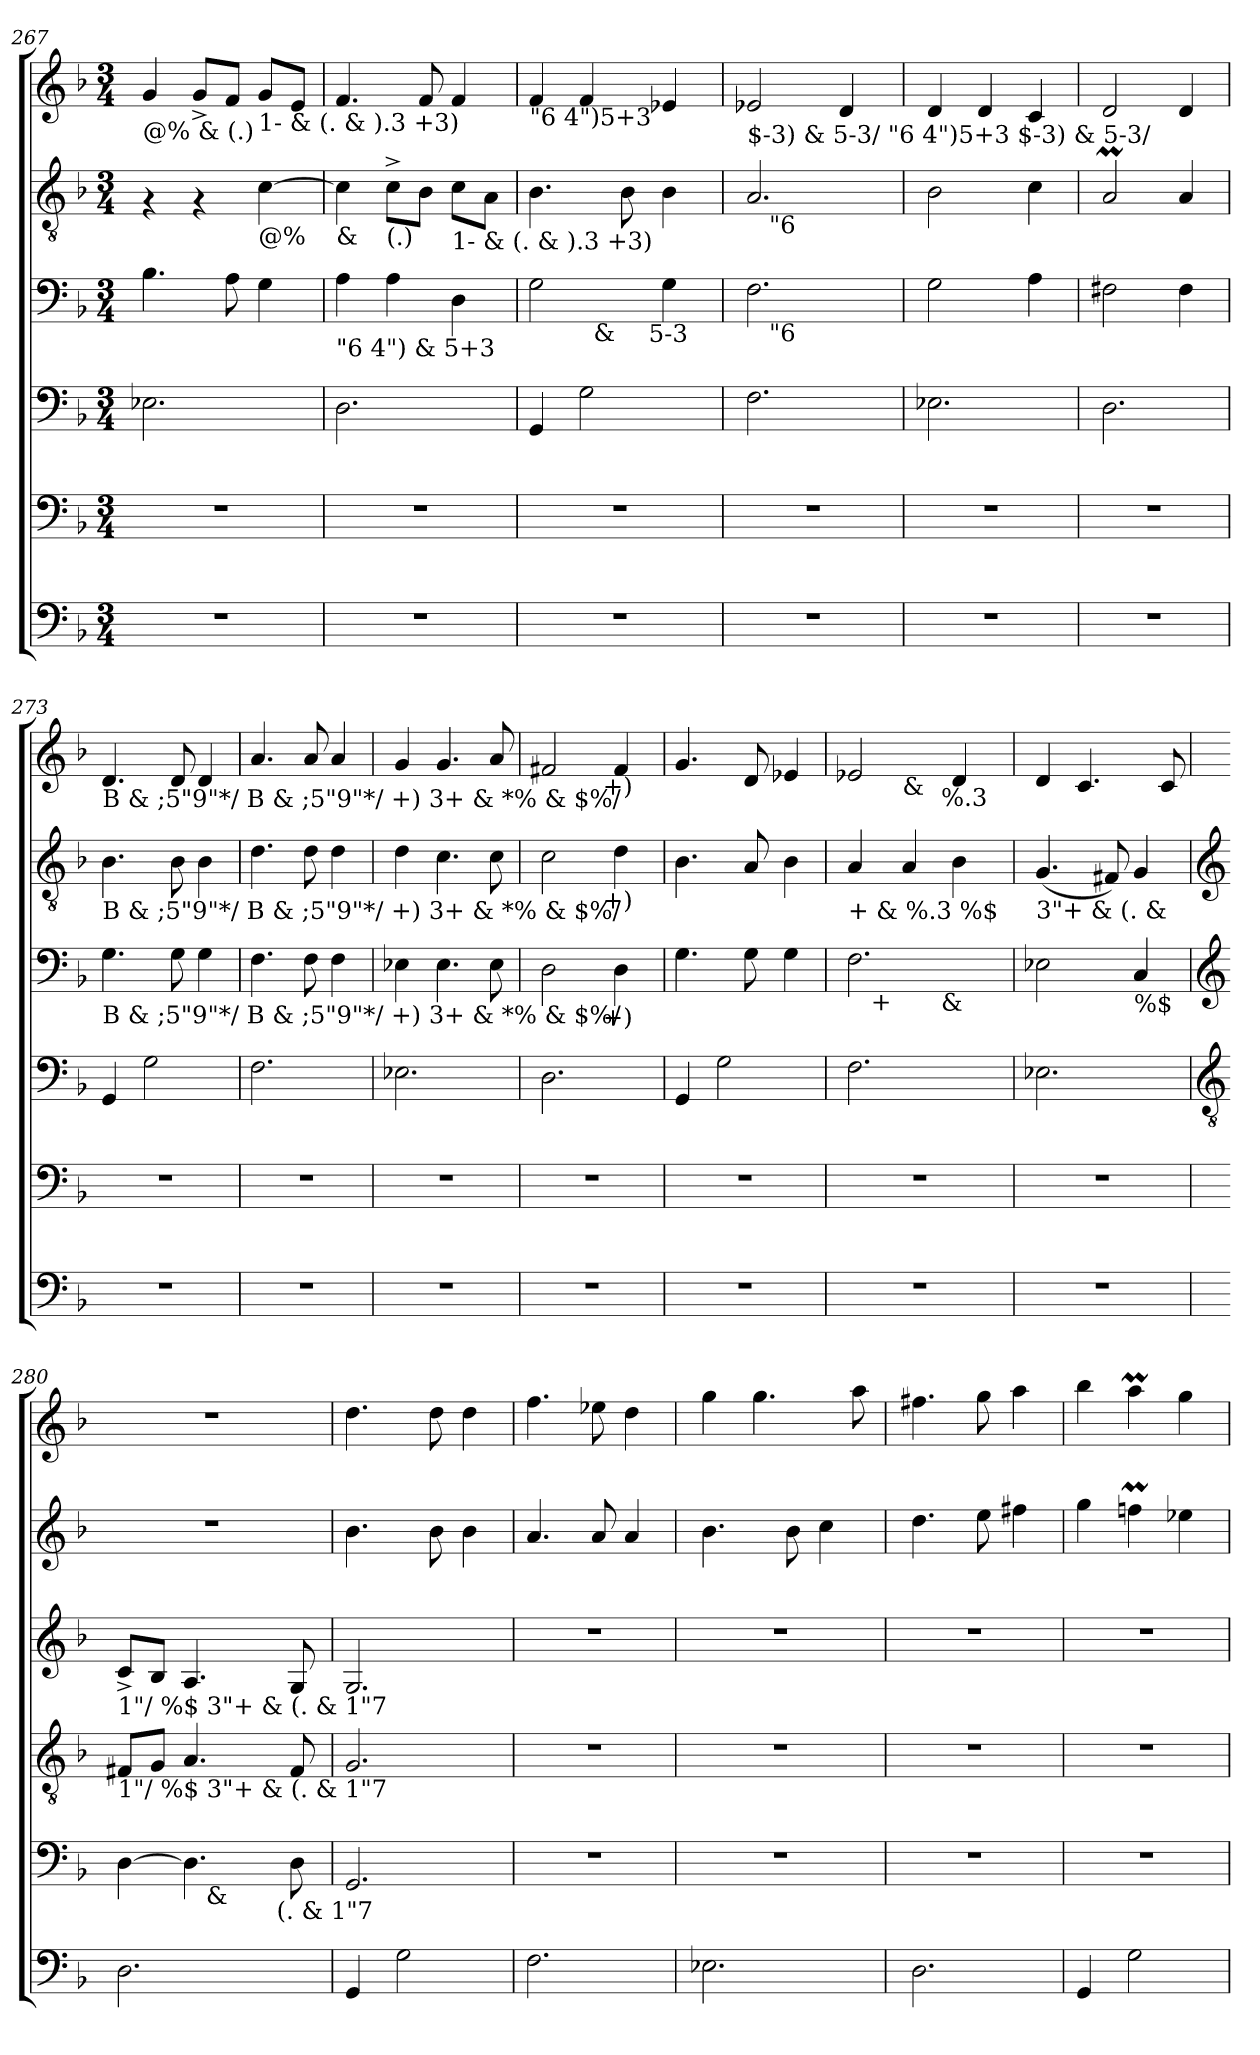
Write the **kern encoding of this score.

**kern	**kern	**kern	**kern	**kern	**kern
*part6	*part5	*part4	*part3	*part2	*part1
*staff6	*staff5	*staff4	*staff3	*staff2	*staff1
*clefF4	*clefF4	*clefF4	*clefF4	*clefGv2	*clefG2
*k[b-]	*k[b-]	*k[b-]	*k[b-]	*k[b-]	*k[b-]
*F:	*F:	*F:	*F:	*F:	*F:
*M3/4	*M3/4	*M3/4	*M3/4	*M3/4	*M3/4
=267	=267	=267	=267	=267	=267
!	!	!	!	!	!LO:TX:b:t=@% & (.)
2.r	2.r	2.E-X\	4.B-\	4rF	4g/
.	.	.	.	4rF	8g^</L
.	.	.	8A\	.	8f/J
!	!	!	!	!	!LO:TX:b:t=1- & (. & ).3 +3)
!	!	!	!	!LO:TX:b:t=@%	!
.	.	.	4G\	[>4c\	8g/L
.	.	.	.	.	8e/J
=268	=268	=268	=268	=268	=268
!	!	!	!	!LO:TX:b:t=&	!
!	!	!	!LO:TX:b:t="6 4") & 5+3	!	!
2.r	2.r	2.D\	4A\	4c\]	4.f/
!	!	!	!	!LO:TX:b:t=(.)	!
.	.	.	4A\	8c^>\L	.
.	.	.	.	8B-\J	8f/
!	!	!	!	!LO:TX:b:t=1- & (. & ).3 +3)	!
.	.	.	4D\	8c\L	4f/
.	.	.	.	8A\J	.
=269	=269	=269	=269	=269	=269
!	!	!	!	!	!LO:TX:b:t="6 4")5+3
!	!	!	!LO:TX:b:t=$-3)	!	!
*	*	*	*^	*	*
*	*	*	*	*^	*	*
2.r	2.r	4GG/	2G\	4ryy	4...ryy	4.B-\	4f/
.	.	2G\	.	32ryy	.	.	4f/
!	!	!	!	!LO:TX:b:t=&	!	!	!
.	.	.	.	4...ryy	.	.	.
.	.	.	.	.	.	8B-\	.
!	!	!	!	!	!LO:TX:b:t=5-3	!	!
.	.	.	.	.	4ryy	.	.
.	.	.	4G\	.	.	4B-\	4e-X/
.	.	.	.	.	32ryy	.	.
=270	=270	=270	=270	=270	=270	=270	=270
!	!	!	!	!	!	!	!LO:TX:b:t=$-3) & 5-3/ "6 4")5+3 $-3) & 5-3/
*	*	*	*	*v	*v	*^	*
2.r	2.r	2.F\	2.F\	16ryy	2.A/	16ryy	2e-X/
!	!	!	!	!	!	!LO:TX:b:t="6	!
!	!	!	!	!LO:TX:b:t="6	!	!	!
.	.	.	.	2ryy	.	2ryy	.
.	.	.	.	.	.	.	4d/
.	.	.	.	8.ryy	.	8.ryy	.
=271	=271	=271	=271	=271	=271	=271	=271
!	!	!	!	!	!LO:TX:b:t=4") & 5+3 $-3) & 5-3/	!	!
!	!	!	!LO:TX:b:t=4") & 5+3 $-3) & 5-3/	!	!	!	!
*	*	*	*v	*v	*	*	*
*	*	*	*	*v	*v	*
2.r	2.r	2.E-X\	2G\	2B-\	4d/
.	.	.	.	.	4d/
.	.	.	4A\	4c\	4c/
=272	=272	=272	=272	=272	=272
2.r	2.r	2.D\	2F#X\	2Am/	2d/
.	.	.	4F#\	4A/	4d/
=273	=273	=273	=273	=273	=273
!	!	!	!	!	!LO:TX:b:t=B & ;5"9"*/ B & ;5"9"*/ +) 3+ & *% & $%/
!	!	!	!	!LO:TX:b:t=B & ;5"9"*/ B & ;5"9"*/ +) 3+ & *% & $%/	!
!	!	!	!LO:TX:b:t=B & ;5"9"*/ B & ;5"9"*/ +) 3+ & *% & $%/	!	!
2.r	2.r	4GG/	4.G\	4.B-\	4.d/
.	.	2G\	.	.	.
.	.	.	8G\	8B-\	8d/
.	.	.	4G\	4B-\	4d/
=274	=274	=274	=274	=274	=274
2.r	2.r	2.F\	4.F\	4.d\	4.a/
.	.	.	8F\	8d\	8a/
.	.	.	4F\	4d\	4a/
=275	=275	=275	=275	=275	=275
2.r	2.r	2.E-X\	4E-X\	4d\	4g/
.	.	.	4.E-\	4.c\	4.g/
.	.	.	8E-\	8c\	8a/
=276	=276	=276	=276	=276	=276
*	*	*	*^	*^	*^
2.r	2.r	2.D\	2D\	4...ryy	2c\	4...ryy	2f#X/	4...ryy
!	!	!	!	!	!	!	!	!LO:TX:b:t=+)
!	!	!	!	!	!	!LO:TX:b:t=+)	!	!
!	!	!	!	!LO:TX:b:t=+)	!	!	!	!
.	.	.	.	4ryy	.	4ryy	.	4ryy
.	.	.	4D\	.	4d\	.	4f#/	.
.	.	.	.	32ryy	.	32ryy	.	32ryy
=277	=277	=277	=277	=277	=277	=277	=277	=277
!	!	!	!	!	!	!	!LO:TX:b:t=3+ & *% & $%	!
!	!	!	!	!	!LO:TX:b:t=3+ & *% & $%	!	!	!
!	!	!	!LO:TX:b:t=3+ & *% & $%	!	!	!	!	!
*	*	*	*v	*v	*	*	*v	*v
*	*	*	*	*v	*v	*
2.r	2.r	4GG/	4.G\	4.B-\	4.g/
.	.	2G\	.	.	.
.	.	.	8G\	8A/	8d/
.	.	.	4G\	4B-\	4e-X/
=278	=278	=278	=278	=278	=278
!	!	!	!	!	!LO:TX:b:t=+
!	!	!	!	!LO:TX:b:t=+ & %.3 %$	!
*	*	*	*^	*	*^
*	*	*	*	*^	*	*	*^
2.r	2.r	2.F\	2.F\	16.ryy	4...ryy	4A/	2e-X/	4ryy	4...ryy
!	!	!	!	!LO:TX:b:t=+	!	!	!	!	!
.	.	.	.	2ryy	.	.	.	.	.
!	!	!	!	!	!	!	!	!LO:TX:b:t=&	!
.	.	.	.	.	.	4A/	.	2ryy	.
!	!	!	!	!	!	!	!	!	!LO:TX:b:t=%.3
!	!	!	!	!	!LO:TX:b:t=&	!	!	!	!
.	.	.	.	.	4ryy	.	.	.	4ryy
.	.	.	.	.	.	4B-\	4d/	.	.
.	.	.	.	8ryy	.	.	.	.	.
.	.	.	.	32ryy	32ryy	.	.	.	32ryy
=279	=279	=279	=279	=279	=279	=279	=279	=279	=279
!	!	!	!	!	!	!	!LO:TX:b:t=%$ 3"+ & (.&	!	!
!	!	!	!	!	!	!LO:TX:b:t=3"+ & (. &	!	!	!
!	!	!	!LO:TX:b:t=%.3	!	!	!	!	!	!
*	*	*	*v	*v	*v	*	*v	*v	*v
2.r	2.r	2.E-X\	2E-X\	(<4.G/	4d/
.	.	.	.	.	4.c/
.	.	.	.	8F#X/)	.
!	!	!	!LO:TX:b:t=%$	!	!
.	.	.	4C/	4G/	.
.	.	.	.	.	8c/
!!LO:LB:g=z
=280	=280	=280	=280	=280	=280
*	*	*clefGv2	*clefG2	*clefG2	*
!	!	!LO:TX:a:t=1"/ %$ 3"+ & (. & 1"7	!	!	!
!	!	!LO:TX:b:t=1"/ %$ 3"+ & (. & 1"7	!	!	!
!	!LO:TX:b:t=3"+	!	!	!	!
*	*^	*	*	*	*
*	*	*^	*	*	*	*
2.D\	[>4D\	4ryy	2ryy	8F#X/L	8c^</L	2.r	2.r
.	.	.	.	8G/J	8B-/J	.	.
.	4.D\]	16ryy	.	4.A/	4.A/	.	.
!	!	!LO:TX:b:t=&	!	!	!	!	!
.	.	4..ryy	.	.	.	.	.
.	.	.	16.ryy	.	.	.	.
!	!	!	!LO:TX:b:t=(. & 1"7	!	!	!	!
.	.	.	8ryy	.	.	.	.
.	8D\	.	.	8F#/	8G/	.	.
.	.	.	32ryy	.	.	.	.
*	*v	*v	*v	*	*	*	*
=281	=281	=281	=281	=281	=281
4GG/	2.GG/	2.G/	2.G/	4.b-\	4.dd\
2G\	.	.	.	.	.
.	.	.	.	8b-\	8dd\
.	.	.	.	4b-\	4dd\
=282	=282	=282	=282	=282	=282
2.F\	2.r	2.r	2.r	4.a/	4.ff\
.	.	.	.	8a/	8ee-X\
.	.	.	.	4a/	4dd\
=283	=283	=283	=283	=283	=283
2.E-X\	2.r	2.r	2.r	4.b-\	4gg\
.	.	.	.	.	4.gg\
.	.	.	.	8b-\	.
.	.	.	.	4cc\	.
.	.	.	.	.	8aa\
=284	=284	=284	=284	=284	=284
2.D\	2.r	2.r	2.r	4.dd\	4.ff#X\
.	.	.	.	8ee\	8gg\
.	.	.	.	4ff#X\	4aa\
=285	=285	=285	=285	=285	=285
4GG/	2.r	2.r	2.r	4gg\	4bb-\
2G<\	.	.	.	4ffnM\	4aam\
.	.	.	.	4ee-X\	4gg\
=	=	=	=	=	=
*-	*-	*-	*-	*-	*-
